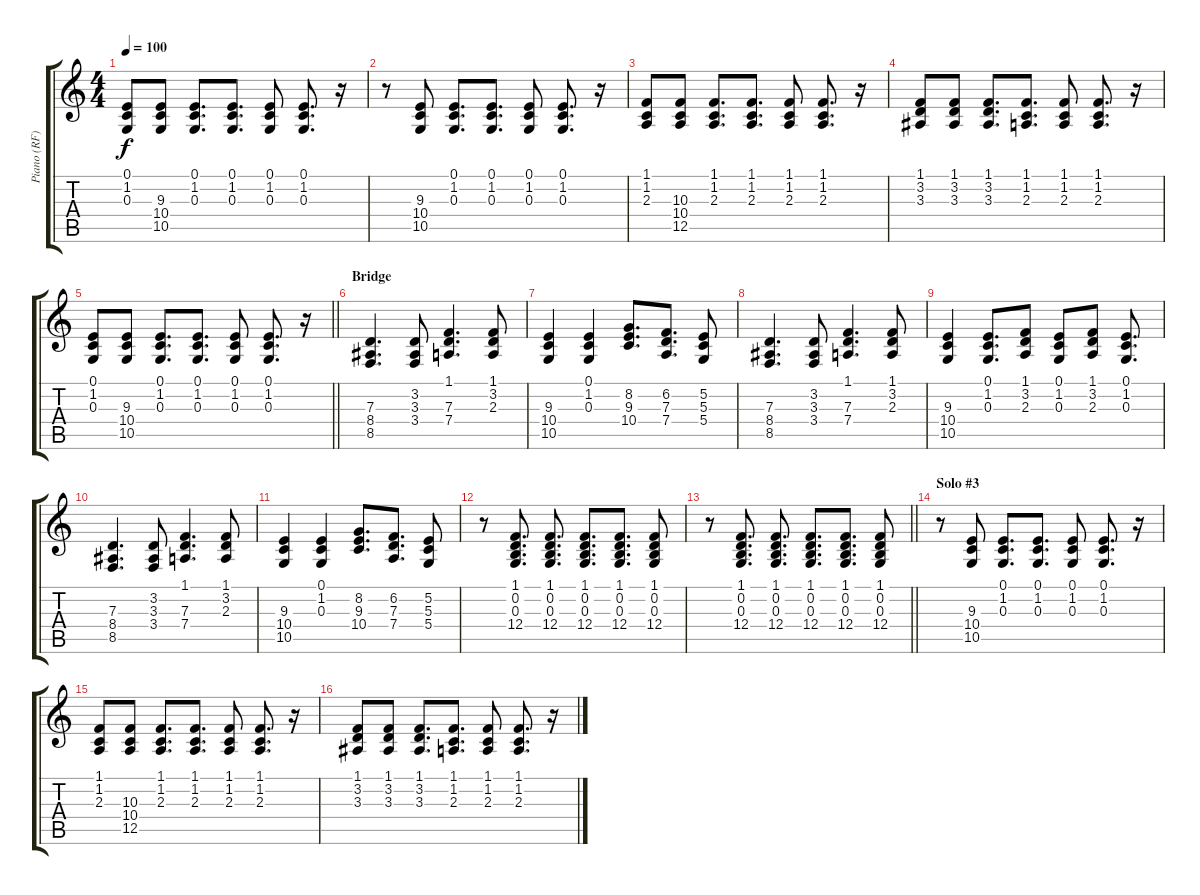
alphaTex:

\track ("Piano (RF) Hand" "Piano (RF)") {instrument acousticgrandpiano}
\staff {score tabs}
\tuning (E4 B3 G3 D3 A2 E2) {hide}
\ts (4 4)
\tempo 100
\clef g2
\ks c
(0.1 1.2 0.3).8{dy f} (9.3 10.4 10.5).8 (0.1 1.2 0.3).8{d} (0.1 1.2 0.3).8{d} (0.1 1.2 0.3).8 (0.1 1.2 0.3).8{d} r.16 |
r.8 (9.3 10.4 10.5).8 (0.1 1.2 0.3).8{d} (0.1 1.2 0.3).8{d} (0.1 1.2 0.3).8 (0.1 1.2 0.3).8{d} r.16 |
(1.1 1.2 2.3).8 (10.3 10.4 12.5).8 (1.1 1.2 2.3).8{d} (1.1 1.2 2.3).8{d} (1.1 1.2 2.3).8 (1.1 1.2 2.3).8{d} r.16 |
(1.1 3.2 3.3).8 (1.1 3.2 3.3).8 (1.1 3.2 3.3).8{d} (1.1 1.2 2.3).8{d} (1.1 1.2 2.3).8 (1.1 1.2 2.3).8{d} r.16 |
\barLineRight lightlight
(0.1 1.2 0.3).8 (9.3 10.4 10.5).8 (0.1 1.2 0.3).8{d} (0.1 1.2 0.3).8{d} (0.1 1.2 0.3).8 (0.1 1.2 0.3).8{d} r.16 |
\section ("" "Bridge")
(7.3 8.4 8.5).4{d} (3.2 3.3 3.4).8 (1.1 7.3 7.4).4{d} (1.1 3.2 2.3).8 |
(9.3 10.4 10.5).4 (0.1 1.2 0.3).4 (8.2 9.3 10.4).8{d} (6.2 7.3 7.4).8{d} (5.2 5.3 5.4).8 |
(7.3 8.4 8.5).4{d} (3.2 3.3 3.4).8 (1.1 7.3 7.4).4{d} (1.1 3.2 2.3).8 |
(9.3 10.4 10.5).4 (0.1 1.2 0.3).8{d} (1.1 3.2 2.3).8 (0.1 1.2 0.3).8 (1.1 3.2 2.3).8 (0.1 1.2 0.3).8{d} |
(7.3 8.4 8.5).4{d} (3.2 3.3 3.4).8 (1.1 7.3 7.4).4{d} (1.1 3.2 2.3).8 |
(9.3 10.4 10.5).4 (0.1 1.2 0.3).4 (8.2 9.3 10.4).8{d} (6.2 7.3 7.4).8{d} (5.2 5.3 5.4).8 |
r.8 (1.1 0.2 0.3 12.4).8{d} (1.1 0.2 0.3 12.4).8{d} (1.1 0.2 0.3 12.4).8{d} (1.1 0.2 0.3 12.4).8{d} (1.1 0.2 0.3 12.4).8 |
\barLineRight lightlight
r.8 (1.1 0.2 0.3 12.4).8{d} (1.1 0.2 0.3 12.4).8{d} (1.1 0.2 0.3 12.4).8{d} (1.1 0.2 0.3 12.4).8{d} (1.1 0.2 0.3 12.4).8 |
\section ("" "Solo #3")
r.8 (9.3 10.4 10.5).8 (0.1 1.2 0.3).8{d} (0.1 1.2 0.3).8{d} (0.1 1.2 0.3).8 (0.1 1.2 0.3).8{d} r.16 |
(1.1 1.2 2.3).8 (10.3 10.4 12.5).8 (1.1 1.2 2.3).8{d} (1.1 1.2 2.3).8{d} (1.1 1.2 2.3).8 (1.1 1.2 2.3).8{d} r.16 |
(1.1 3.2 3.3).8 (1.1 3.2 3.3).8 (1.1 3.2 3.3).8{d} (1.1 1.2 2.3).8{d} (1.1 1.2 2.3).8 (1.1 1.2 2.3).8{d} r.16
